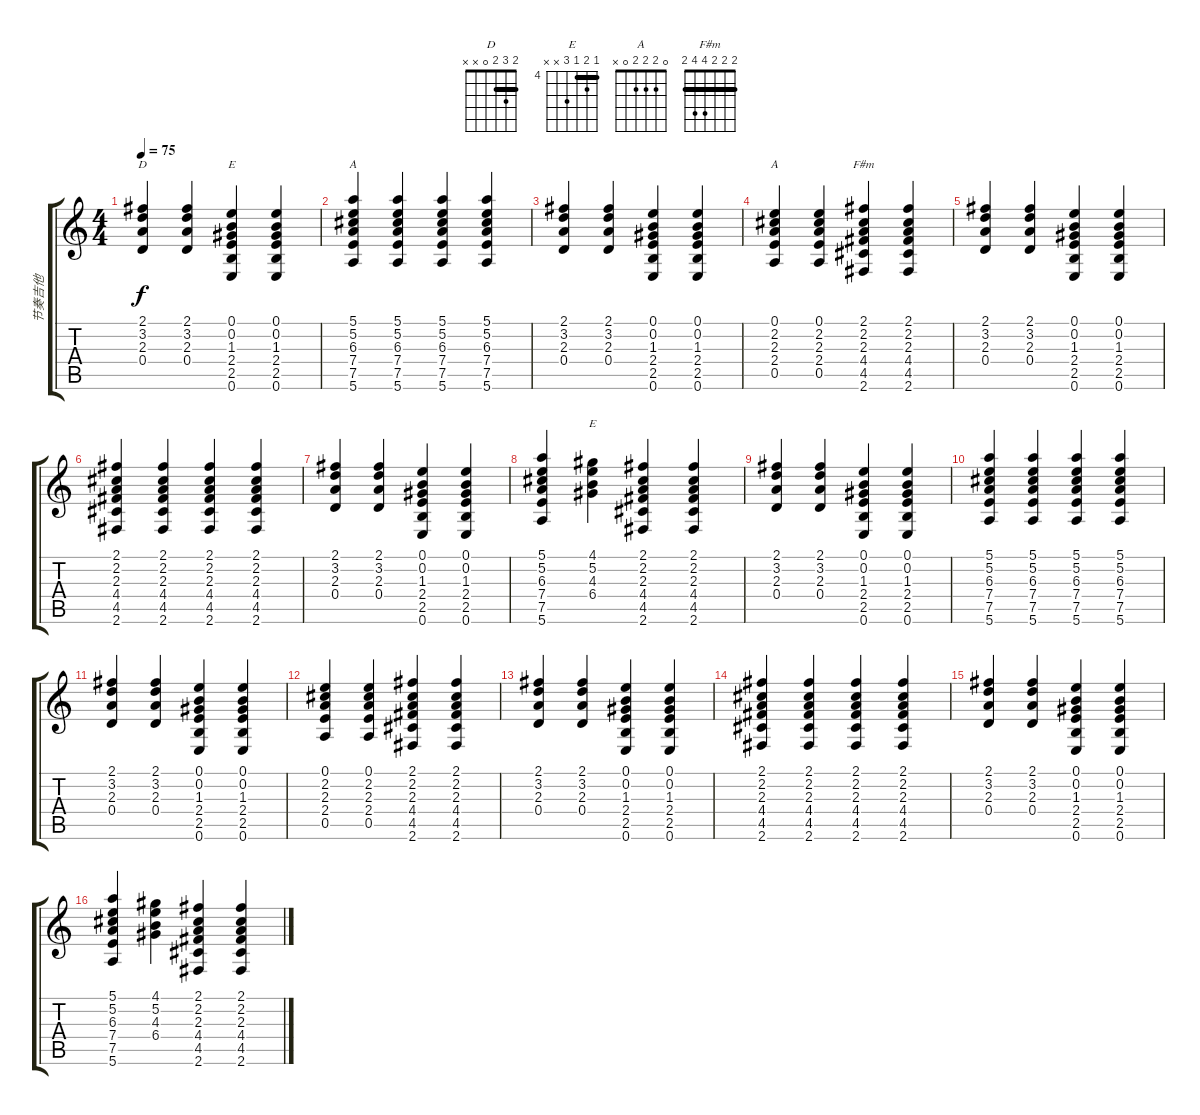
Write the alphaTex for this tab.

\track ("节奏吉他" "节奏吉他") {instrument acousticguitarsteel}
\staff {score tabs}
\tuning (E4 B3 G3 D3 A2 E2) {hide}
\chord ("D" 2 3 2 0 x x) {barre 2}
\chord ("E" 0 0 1 2 2 0)
\chord ("A" 5 5 6 7 7 5) {firstfret 5 barre 5}
\chord ("A" 0 2 2 2 0 x)
\chord ("F#m" 2 2 2 4 4 2) {barre 2}
\chord ("E" 4 5 4 6 x x) {firstfret 4 barre 4}
\ts (4 4)
\tempo 75
\clef g2
\ks c
(2.1 3.2 2.3 0.4).4{ch "D" dy f} (2.1 3.2 2.3 0.4).4 (0.1 0.2 1.3 2.4 2.5 0.6).4{ch "E"} (0.1 0.2 1.3 2.4 2.5 0.6).4 |
(5.1 5.2 6.3 7.4 7.5 5.6).4{ch "A"} (5.1 5.2 6.3 7.4 7.5 5.6).4 (5.1 5.2 6.3 7.4 7.5 5.6).4 (5.1 5.2 6.3 7.4 7.5 5.6).4 |
(2.1 3.2 2.3 0.4).4 (2.1 3.2 2.3 0.4).4 (0.1 0.2 1.3 2.4 2.5 0.6).4 (0.1 0.2 1.3 2.4 2.5 0.6).4 |
(0.1 2.2 2.3 2.4 0.5).4{ch "A"} (0.1 2.2 2.3 2.4 0.5).4 (2.1 2.2 2.3 4.4 4.5 2.6).4{ch "F#m"} (2.1 2.2 2.3 4.4 4.5 2.6).4 |
(2.1 3.2 2.3 0.4).4 (2.1 3.2 2.3 0.4).4 (0.1 0.2 1.3 2.4 2.5 0.6).4 (0.1 0.2 1.3 2.4 2.5 0.6).4 |
(2.1 2.2 2.3 4.4 4.5 2.6).4 (2.1 2.2 2.3 4.4 4.5 2.6).4 (2.1 2.2 2.3 4.4 4.5 2.6).4 (2.1 2.2 2.3 4.4 4.5 2.6).4 |
(2.1 3.2 2.3 0.4).4 (2.1 3.2 2.3 0.4).4 (0.1 0.2 1.3 2.4 2.5 0.6).4 (0.1 0.2 1.3 2.4 2.5 0.6).4 |
(5.1 5.2 6.3 7.4 7.5 5.6).4 (4.1 5.2 4.3 6.4).4{ch "E"} (2.1 2.2 2.3 4.4 4.5 2.6).4 (2.1 2.2 2.3 4.4 4.5 2.6).4 |
(2.1 3.2 2.3 0.4).4 (2.1 3.2 2.3 0.4).4 (0.1 0.2 1.3 2.4 2.5 0.6).4 (0.1 0.2 1.3 2.4 2.5 0.6).4 |
(5.1 5.2 6.3 7.4 7.5 5.6).4 (5.1 5.2 6.3 7.4 7.5 5.6).4 (5.1 5.2 6.3 7.4 7.5 5.6).4 (5.1 5.2 6.3 7.4 7.5 5.6).4 |
(2.1 3.2 2.3 0.4).4 (2.1 3.2 2.3 0.4).4 (0.1 0.2 1.3 2.4 2.5 0.6).4 (0.1 0.2 1.3 2.4 2.5 0.6).4 |
(0.1 2.2 2.3 2.4 0.5).4 (0.1 2.2 2.3 2.4 0.5).4 (2.1 2.2 2.3 4.4 4.5 2.6).4 (2.1 2.2 2.3 4.4 4.5 2.6).4 |
(2.1 3.2 2.3 0.4).4 (2.1 3.2 2.3 0.4).4{volume 12} (0.1 0.2 1.3 2.4 2.5 0.6).4 (0.1 0.2 1.3 2.4 2.5 0.6).4{volume 11} |
(2.1 2.2 2.3 4.4 4.5 2.6).4{volume 10} (2.1 2.2 2.3 4.4 4.5 2.6).4 (2.1 2.2 2.3 4.4 4.5 2.6).4{volume 9} (2.1 2.2 2.3 4.4 4.5 2.6).4{volume 8} |
(2.1 3.2 2.3 0.4).4{volume 7} (2.1 3.2 2.3 0.4).4{volume 6} (0.1 0.2 1.3 2.4 2.5 0.6).4{volume 5} (0.1 0.2 1.3 2.4 2.5 0.6).4{volume 4} |
(5.1 5.2 6.3 7.4 7.5 5.6).4{volume 3} (4.1 5.2 4.3 6.4).4{volume 2} (2.1 2.2 2.3 4.4 4.5 2.6).4{volume 1} (2.1 2.2 2.3 4.4 4.5 2.6).4{volume 0}
